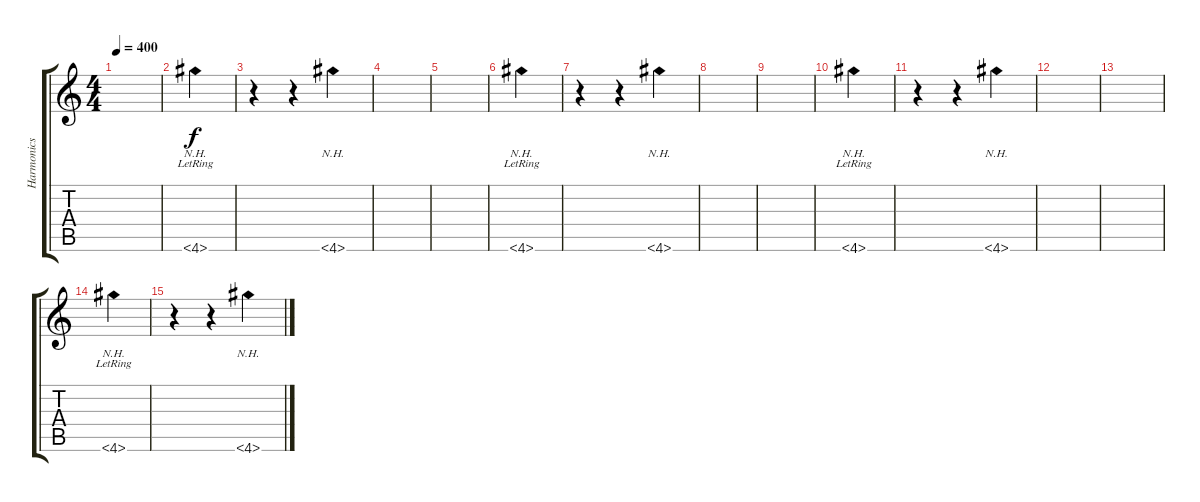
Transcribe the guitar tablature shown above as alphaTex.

\track ("Harmonics (not relevant)" "Harmonics ") {instrument guitarharmonics}
\staff {score tabs}
\tuning (E4 B3 G3 D3 A2 E2) {hide}
\ts (4 4)
\tempo 400
\clef g2
\ks c
|
4.6{nh lr}.4 |
r.4 r.4 4.6{nh}.4 |
|
|
4.6{nh lr}.4 |
r.4 r.4 4.6{nh}.4 |
|
|
4.6{nh lr}.4 |
r.4 r.4 4.6{nh}.4 |
|
|
4.6{nh lr}.4 |
r.4 r.4 4.6{nh}.4
